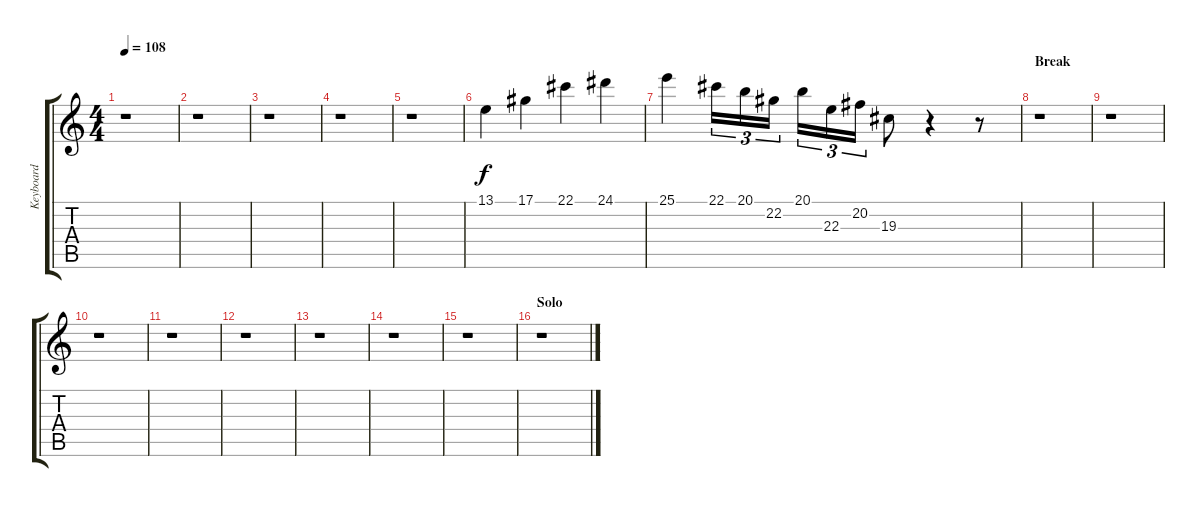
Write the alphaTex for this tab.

\track ("Keyboard" "Keyboard") {instrument lead2sawtooth}
\staff {score tabs}
\tuning (Eb4 Bb3 Gb3 Db3 Ab2 Eb2) {hide}
\ts (4 4)
\tempo 108
\clef g2
\ks c
r.1{dy f} |
r.1 |
r.1 |
r.1 |
r.1 |
13.1.4 17.1.4 22.1.4 24.1.4 |
25.1.4 22.1.16{tu (3 2)} 20.1.16{tu (3 2)} 22.2.16{tu (3 2)} 20.1.16{tu (3 2)} 22.3.16{tu (3 2)} 20.2.16{tu (3 2)} 19.3.8 r.4 r.8 |
\section ("" "Break")
r.1 |
r.1 |
r.1 |
r.1 |
r.1 |
r.1 |
r.1 |
r.1 |
\section ("" "Solo")
r.1
